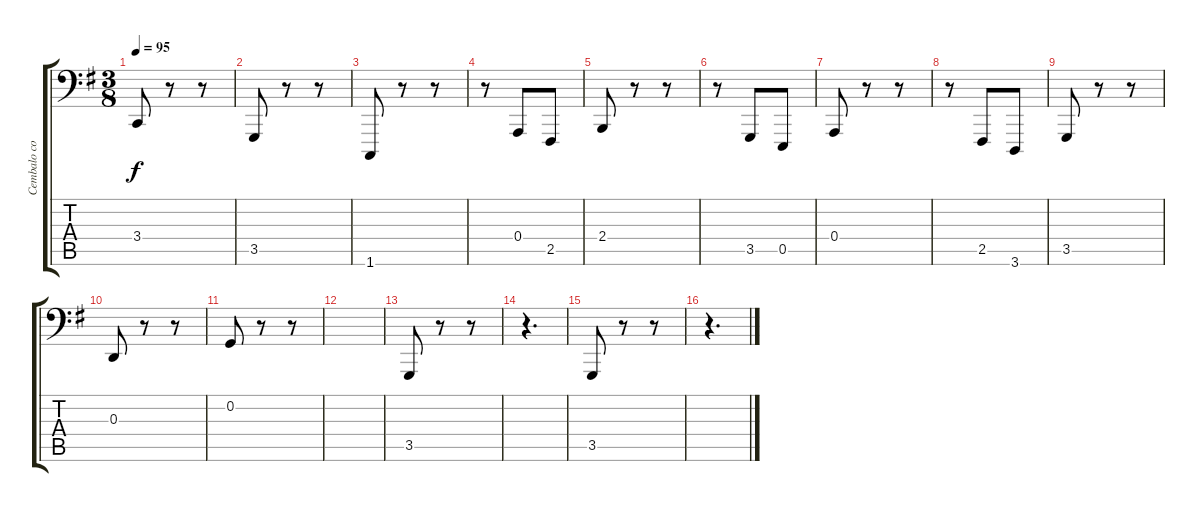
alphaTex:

\track ("Cembalo concertato." "Cembalo co") {instrument harpsichord}
\staff {score tabs}
\tuning (C3 G2 D2 A1 E1 B0) {hide}
\ts (3 8)
\tempo 95
\clef f4
\ks g
3.4.8{dy f} r.8 r.8 |
3.5.8 r.8 r.8 |
1.6.8 r.8 r.8 |
r.8 0.4.8{beam merge} 2.5.8 |
2.4.8 r.8 r.8 |
r.8 3.5.8{beam merge} 0.5.8 |
0.4.8 r.8 r.8 |
r.8 2.5.8{beam merge} 3.6.8 |
3.5.8 r.8 r.8 |
0.3.8 r.8 r.8 |
0.2.8 r.8 r.8 |
|
3.5.8 r.8 r.8 |
r.4{d} |
3.5.8 r.8 r.8 |
r.4{d}
